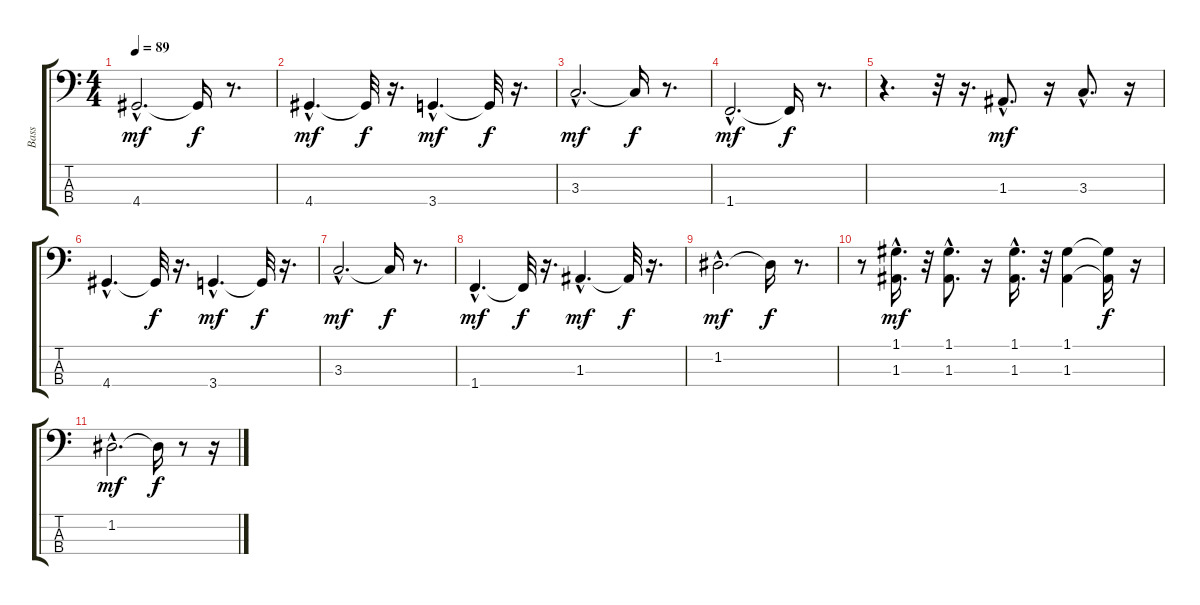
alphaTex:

\track ("Bass" "Bass") {instrument acousticbass}
\staff {score tabs}
\tuning (G2 D2 A1 E1) {hide}
\ts (4 4)
\tempo 89
\clef f4
\ks c
4.4{hac}.2{d dy mf} 4.4{t}.16{dy f} r.8{d} |
4.4{hac}.4{d dy mf} 4.4{t}.32{dy f} r.16{d} 3.4{hac}.4{d dy mf} 3.4{t}.32{dy f} r.16{d} |
3.3{hac}.2{d dy mf} 3.3{t}.16{dy f} r.8{d} |
1.4{hac}.2{d dy mf} 1.4{t}.16{dy f} r.8{d} |
r.4{d} r.32 r.16{d} 1.3{hac}.8{d dy mf} r.16 3.3{hac}.8{d} r.16 |
4.4{hac}.4{d} 4.4{t}.32{dy f} r.16{d} 3.4{hac}.4{d dy mf} 3.4{t}.32{dy f} r.16{d} |
3.3{hac}.2{d dy mf} 3.3{t}.16{dy f} r.8{d} |
1.4{hac}.4{d dy mf} 1.4{t}.32{dy f} r.16{d} 1.3{hac}.4{d dy mf} 1.3{t}.32{dy f} r.16{d} |
1.2{hac}.2{d dy mf} 1.2{t}.16{dy f} r.8{d} |
r.8 (1.1{hac} 1.3{hac}).16{d dy mf} r.32 (1.1{hac} 1.3{hac}).8{d} r.16 (1.1{hac} 1.3{hac}).16{d} r.32 (1.1 1.3).4 (1.1{t} 1.3{t}).16{dy f} r.16 |
1.2{hac}.2{d dy mf} 1.2{t}.16{dy f} r.8 r.16
